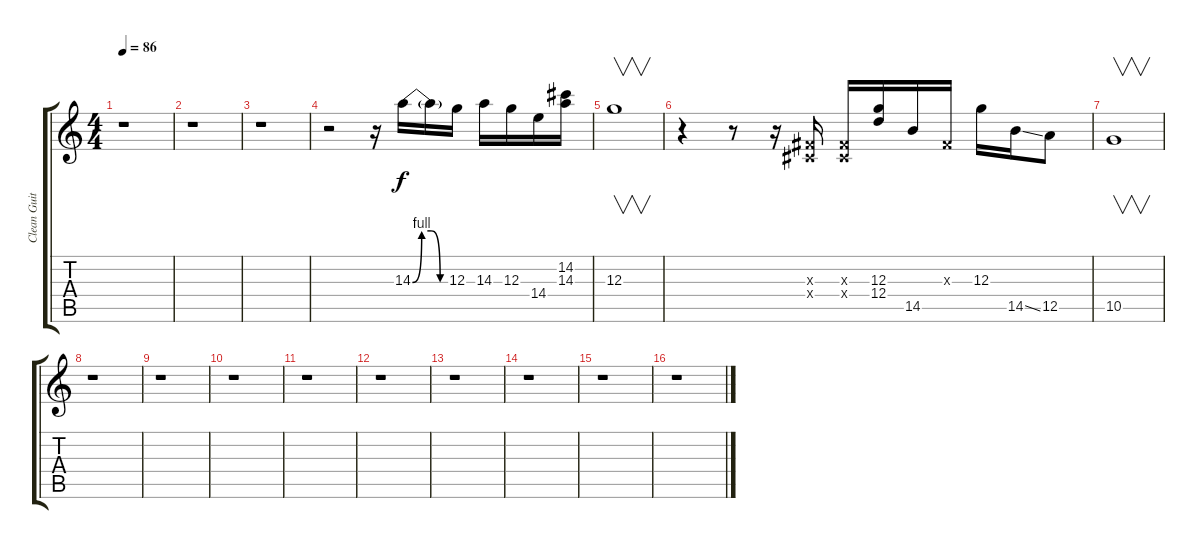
\track ("Clean Guitar" "Clean Guit") {instrument electricguitarclean}
\staff {score tabs}
\tuning (E4 B3 G3 D3 A2 E2) {hide}
\ts (4 4)
\tempo 86
\clef g2
\ks c
r.1{dy f} |
r.1 |
r.1 |
r.2 r.16 14.3{be (custom 0 0 15 4 30 4 45 0 60 0)}.16 14.3{t}.16 12.3.16 14.3.16 12.3.16 14.4.16 (14.2 14.3).16 |
12.3.1{v} |
r.4 r.8 r.16 (-1.3{x} -1.4{x}).16 (-1.3{x} -1.4{x}).16 (12.3 12.4).16 14.5.16 -1.3{x}.16 12.3.16 14.5{ss}.16 12.5.8 |
10.5.1{v} |
r.1 |
r.1 |
r.1 |
r.1 |
r.1 |
r.1 |
r.1 |
r.1 |
r.1
